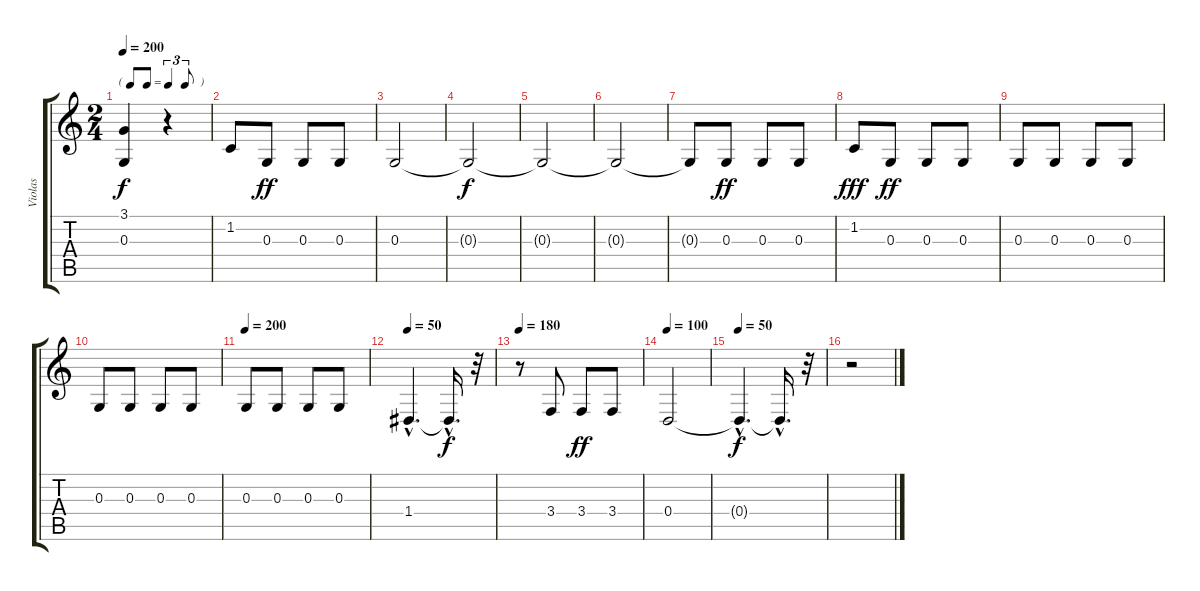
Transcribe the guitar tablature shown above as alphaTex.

\track ("Violas" "Violas") {instrument stringensemble1}
\staff {score tabs}
\tuning (E4 B3 G3 D3 A2 E2) {hide}
\ts (2 4)
\tf triplet8th
\tempo 200
\clef g2
\ks c
(3.1 0.3).4{dy f} r.4 |
1.2.8 0.3.8{dy ff} 0.3.8 0.3.8 |
0.3.2 |
0.3{t}.2{dy f} |
0.3{t}.2 |
0.3{t}.2 |
0.3{t}.8 0.3.8{dy ff} 0.3.8 0.3.8 |
1.2.8{dy fff} 0.3.8{dy ff} 0.3.8 0.3.8 |
0.3.8 0.3.8 0.3.8 0.3.8 |
0.3.8 0.3.8 0.3.8 0.3.8 |
\tempo 200
0.3.8 0.3.8 0.3.8 0.3.8 |
\tempo 50
1.4{hac}.4{d} 1.4{hac t}.16{d dy f} r.32 |
\tempo 180
r.8 3.4.8 3.4.8{dy ff} 3.4.8 |
\tempo 100
0.4.2 |
\tempo 50
0.4{hac t}.4{d dy f} 0.4{hac t}.16{d} r.32 |
r.2
